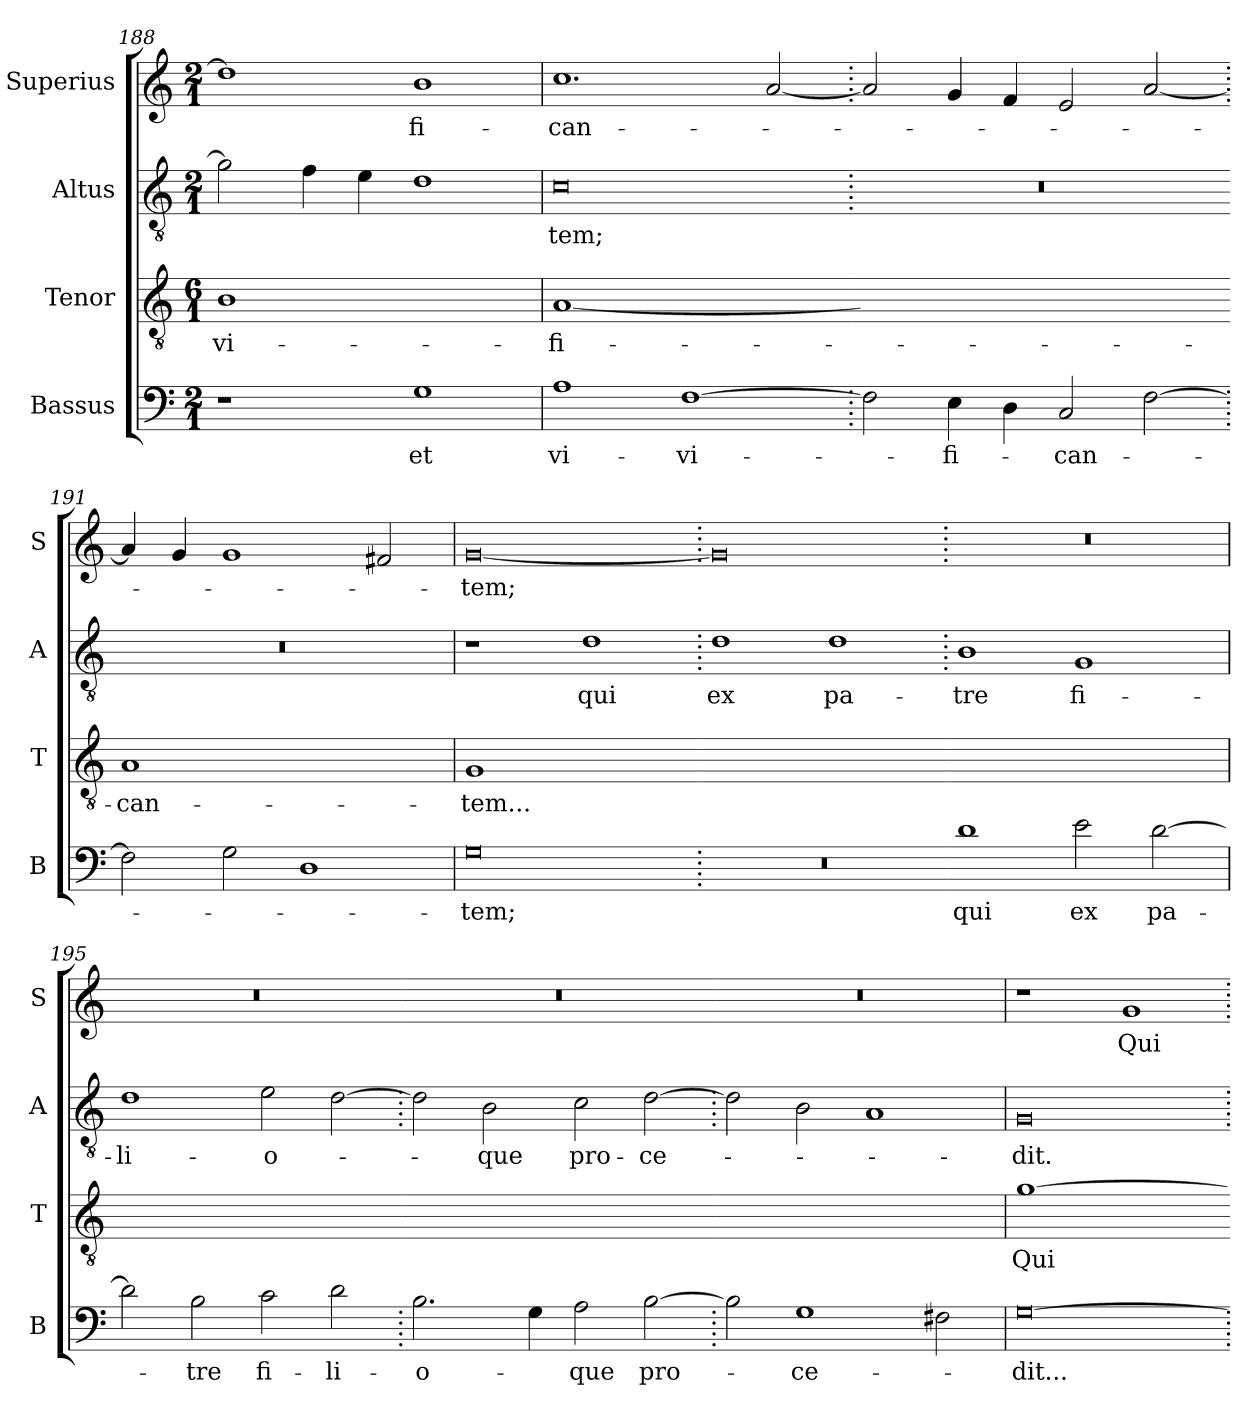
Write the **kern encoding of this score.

**kern	**text	**kern	**text	**kern	**text	**kern	**text
*part4	*part4	*part3	*part3	*part2	*part2	*part1	*part1
*staff4	*staff4	*staff3	*staff3	*staff2	*staff2	*staff1	*staff1
*I"Bassus	*	*I"Tenor	*	*I"Altus	*	*I"Superius	*
*I'B	*	*I'T	*	*I'A	*	*I'S	*
*clefF4	*	*clefGv2	*	*clefGv2	*	*clefG2	*
*k[]	*	*k[]	*	*k[]	*	*k[]	*
*M2/1	*	*M6/1	*	*M2/1	*	*M2/1	*
=188	=188	=188	=188	=188	=188	=188	=188
!	!	!LO:N:vis=1	!	!	!	!	!
1r	.	0B	-vi-	2g\]	.	1dd]	.
.	.	.	.	4f\	.	.	.
.	.	.	.	4e\	.	.	.
1G	et	.	.	1d	.	1b	-fi-
=189	=189	=189	=189	=189	=189	=189	=189
!	!	!LO:N:vis=1	!	!	!	!	!
1A	vi-	[0A	-fi-	0c	-tem;	1.cc	-can-
[1F	-vi-	.	.	.	.	.	.
.	.	.	.	.	.	[2a/	.
=190.	=190.	=190-	=190.	=190.	=190.	=190.	=190.
!	!	!LO:N:vis=1	!	!	!	!	!
2F\]	.	0Ayy]	.	0r	.	2a/]	.
4E\	-fi-	.	.	.	.	4g/	.
4D\	.	.	.	.	.	4f/	.
2C/	-can-	.	.	.	.	2e/	.
[2F\	.	.	.	.	.	[2a/	.
=191.	=191.	=191-	=191.	=191.	=191.	=191.	=191.
!	!	!LO:N:vis=1	!	!	!	!	!
2F\]	.	0A	-can-	0r	.	4a/]	.
.	.	.	.	.	.	4g/	.
2G\	.	.	.	.	.	1g	.
1D	.	.	.	.	.	.	.
.	.	.	.	.	.	2f#X/	.
=192	=192	=192	=192	=192	=192	=192	=192
!	!	!LO:N:vis=1	!	!	!	!	!
0G	-tem;	[y0G	-tem...	1r	.	[0g	-tem;
.	.	.	.	1d	qui	.	.
=193.	=193.	=193-	=193.	=193.	=193.	=193.	=193.
!	!	!LO:N:vis=1	!	!	!	!	!
0r	.	0Gyy_	.	1d	ex	0g]	.
.	.	.	.	1d	pa-	.	.
=194.	=194.	=194-	=194.	=194.	=194.	=194.	=194.
!	!	!LO:N:vis=1	!	!	!	!	!
1d	qui	0Gyy]	.	1B	-tre	0r	.
2e\	ex	.	.	1G	fi-	.	.
[2d\	pa-	.	.	.	.	.	.
=195	=195	=195	=195	=195	=195	=195	=195
!	!	!LO:N:vis=1	!	!	!	!	!
2d\]	.	0r	.	1d	-li-	0r	.
2B\	-tre	.	.	.	.	.	.
2c\	fi-	.	.	2e\	-o-	.	.
2d\	-li-	.	.	[2d\	.	.	.
=196.	=196.	=196-	=196.	=196.	=196.	=196.	=196.
!	!	!LO:N:vis=1	!	!	!	!	!
2.B\	-o-	0ryy	.	2d\]	.	0r	.
.	.	.	.	2B\	-que	.	.
4G\	.	.	.	.	.	.	.
2A\	-que	.	.	2c\	pro-	.	.
[2B\	pro-	.	.	[2d\	-ce-	.	.
=197.	=197.	=197-	=197.	=197.	=197.	=197.	=197.
!	!	!LO:N:vis=1	!	!	!	!	!
2B\]	.	0ryy	.	2d\]	.	0r	.
1G	-ce-	.	.	2B\	.	.	.
.	.	.	.	1A	.	.	.
2F#X\	.	.	.	.	.	.	.
=198	=198	=198	=198	=198	=198	=198	=198
!	!	!LO:N:vis=1	!	!	!	!	!
[0G	-dit...	[0g	Qui	0G	-dit.	1r	.
.	.	.	.	.	.	1g	Qui
=.	=.	=-	=.	=.	=.	=.	=.
*-	*-	*-	*-	*-	*-	*-	*-
